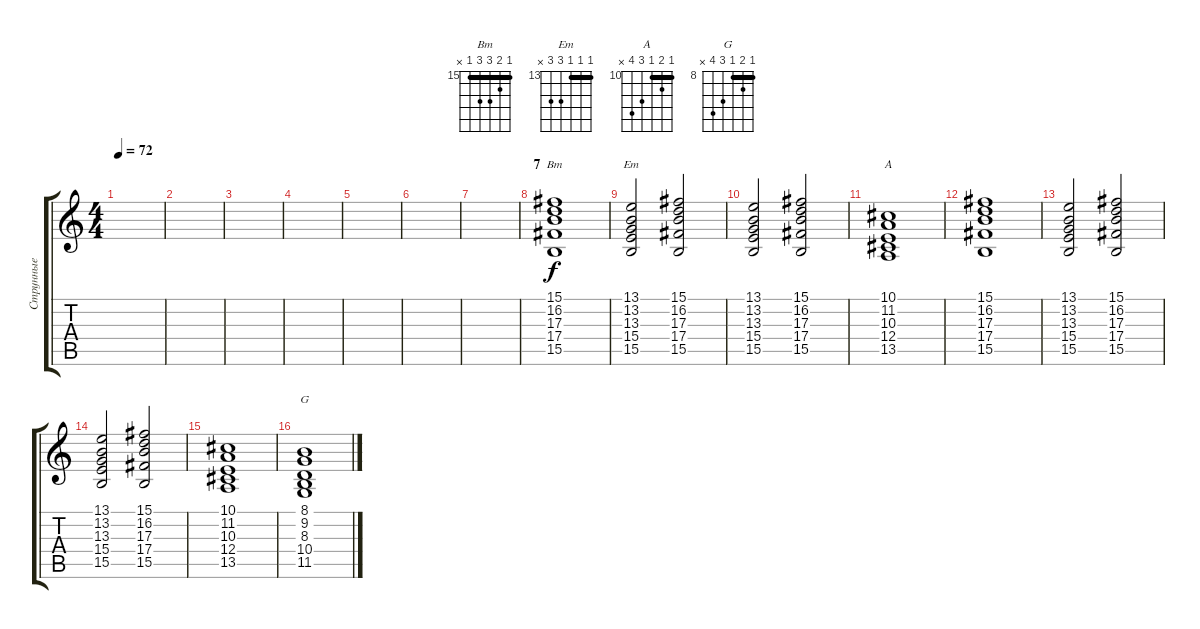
\track ("Струнные" "Струнные") {instrument synthstrings1}
\staff {score tabs}
\tuning (Eb4 Bb3 Gb3 Db3 Ab2 Eb2) {hide}
\chord ("Bm" 15 16 17 17 15 x) {firstfret 15 barre 15}
\chord ("Em" 13 13 13 15 15 x) {firstfret 13 barre 13}
\chord ("A" 10 11 10 12 13 x) {firstfret 10 barre 10}
\chord ("G" 8 9 8 10 11 x) {firstfret 8 barre 8}
\ts (4 4)
\tempo 72
\clef g2
\ks c
|
|
|
|
|
|
|
\section ("" "7")
(15.1 16.2 17.3 17.4 15.5).1{ch "Bm" volume 7} |
(13.1 13.2 13.3 15.4 15.5).2{ch "Em"} (15.1 16.2 17.3 17.4 15.5).2 |
(13.1 13.2 13.3 15.4 15.5).2 (15.1 16.2 17.3 17.4 15.5).2 |
(10.1 11.2 10.3 12.4 13.5).1{ch "A"} |
(15.1 16.2 17.3 17.4 15.5).1 |
(13.1 13.2 13.3 15.4 15.5).2 (15.1 16.2 17.3 17.4 15.5).2 |
(13.1 13.2 13.3 15.4 15.5).2 (15.1 16.2 17.3 17.4 15.5).2 |
(10.1 11.2 10.3 12.4 13.5).1 |
(8.1 9.2 8.3 10.4 11.5).1{ch "G"}
